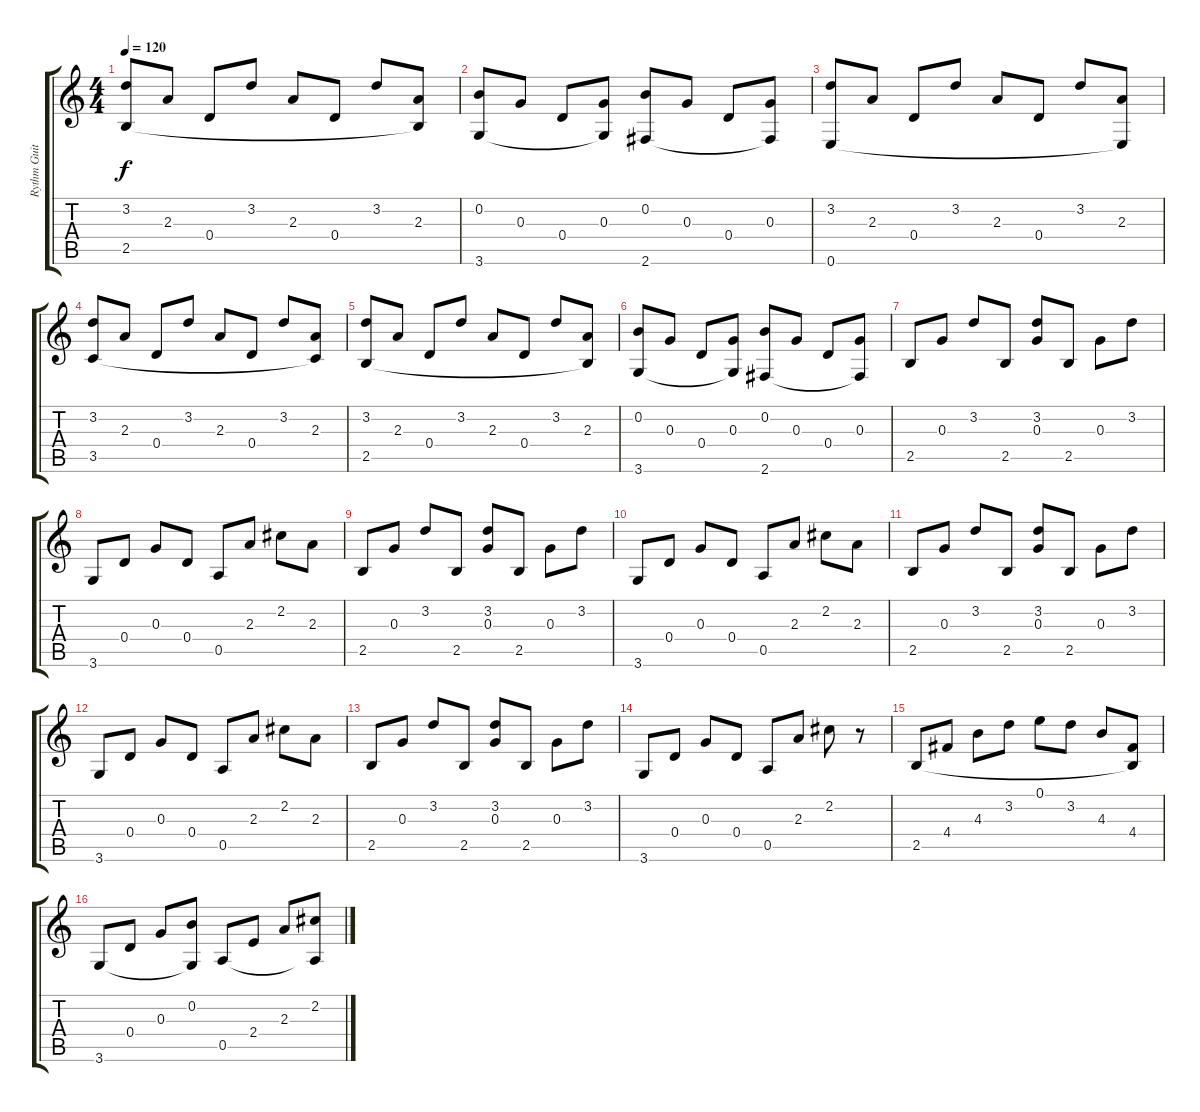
\track ("Rythm Guitar" "Rythm Guit") {instrument acousticguitarsteel}
\staff {score tabs}
\tuning (E4 B3 G3 D3 A2 E2) {hide}
\ts (4 4)
\tempo 120
\clef g2
\ks c
(3.2 2.5).8{dy f} 2.3.8 0.4.8 3.2.8 2.3.8 0.4.8 3.2.8 (2.3 2.5{t}).8 |
(0.2 3.6).8 0.3.8 0.4.8 (0.3 3.6{t}).8 (0.2 2.6).8 0.3.8 0.4.8 (0.3 2.6{t}).8 |
(3.2 0.6).8 2.3.8 0.4.8 3.2.8 2.3.8 0.4.8 3.2.8 (2.3 0.6{t}).8 |
(3.2 3.5).8 2.3.8 0.4.8 3.2.8 2.3.8 0.4.8 3.2.8 (2.3 3.5{t}).8 |
(3.2 2.5).8 2.3.8 0.4.8 3.2.8 2.3.8 0.4.8 3.2.8 (2.3 2.5{t}).8 |
(0.2 3.6).8 0.3.8 0.4.8 (0.3 3.6{t}).8 (0.2 2.6).8 0.3.8 0.4.8 (0.3 2.6{t}).8 |
2.5.8 0.3.8 3.2.8 2.5.8 (3.2 0.3).8 2.5.8 0.3.8 3.2.8 |
3.6.8 0.4.8 0.3.8 0.4.8 0.5.8 2.3.8 2.2.8 2.3.8 |
2.5.8 0.3.8 3.2.8 2.5.8 (3.2 0.3).8 2.5.8 0.3.8 3.2.8 |
3.6.8 0.4.8 0.3.8 0.4.8 0.5.8 2.3.8 2.2.8 2.3.8 |
2.5.8 0.3.8 3.2.8 2.5.8 (3.2 0.3).8 2.5.8 0.3.8 3.2.8 |
3.6.8 0.4.8 0.3.8 0.4.8 0.5.8 2.3.8 2.2.8 2.3.8 |
2.5.8 0.3.8 3.2.8 2.5.8 (3.2 0.3).8 2.5.8 0.3.8 3.2.8 |
3.6.8 0.4.8 0.3.8 0.4.8 0.5.8 2.3.8 2.2.8 r.8 |
2.5.8 4.4.8 4.3.8 3.2.8 0.1.8 3.2.8 4.3.8 (4.4 2.5{t}).8 |
3.6.8 0.4.8 0.3.8 (0.2 3.6{t}).8 0.5.8 2.4.8 2.3.8 (2.2 0.5{t}).8
